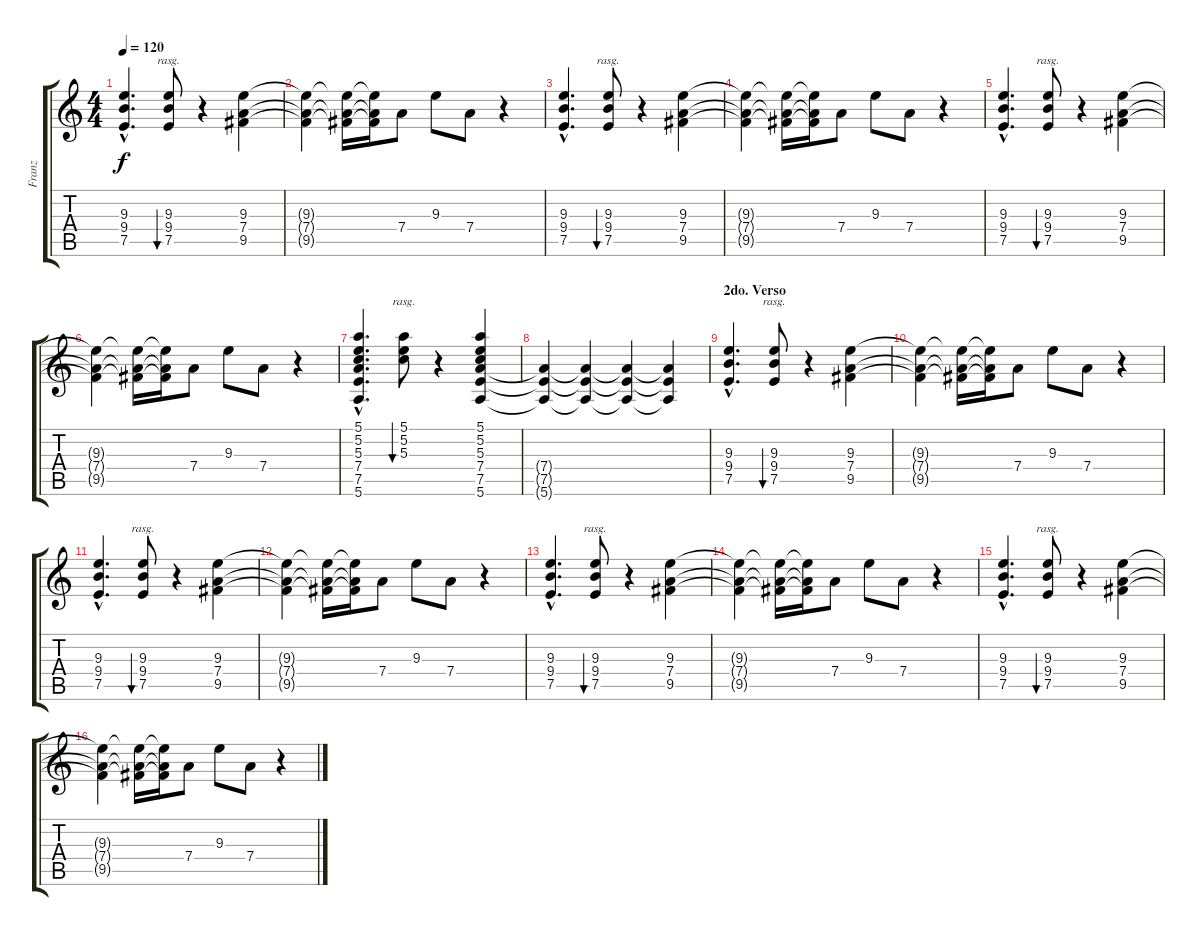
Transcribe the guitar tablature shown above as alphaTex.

\track ("Franz" "Franz") {instrument electricguitarclean}
\staff {score tabs}
\tuning (E4 B3 G3 D3 A2 E2) {hide}
\ts (4 4)
\tempo 120
\clef g2
\ks c
(9.3{hac} 9.4{hac} 7.5{hac}).4{d dy f} (9.3 9.4 7.5).8{bu 60 rasg ii} r.4 (9.3 7.4 9.5).4 |
(9.3{t} 7.4{t} 9.5{t}).4 (9.3{t} 7.4{t} 9.5{t}).16 (9.3{t} 7.4{t} 9.5{t}).16 7.4.8 9.3.8 7.4.8 r.4 |
(9.3{hac} 9.4{hac} 7.5{hac}).4{d} (9.3 9.4 7.5).8{bu 60 rasg ii} r.4 (9.3 7.4 9.5).4 |
(9.3{t} 7.4{t} 9.5{t}).4 (9.3{t} 7.4{t} 9.5{t}).16 (9.3{t} 7.4{t} 9.5{t}).16 7.4.8 9.3.8 7.4.8 r.4 |
(9.3{hac} 9.4{hac} 7.5{hac}).4{d} (9.3 9.4 7.5).8{bu 60 rasg ii} r.4 (9.3 7.4 9.5).4 |
(9.3{t} 7.4{t} 9.5{t}).4 (9.3{t} 7.4{t} 9.5{t}).16 (9.3{t} 7.4{t} 9.5{t}).16 7.4.8 9.3.8 7.4.8 r.4 |
(5.1{hac} 5.2{hac} 5.3{hac} 7.4{hac} 7.5{hac} 5.6{hac}).4{d} (5.1 5.2 5.3).8{bu 60 rasg ii} r.4 (5.1 5.2 5.3 7.4 7.5 5.6).4 |
(7.4{t} 7.5{t} 5.6{t}).4 (7.4{t} 7.5{t} 5.6{t}).4 (7.4{t} 7.5{t} 5.6{t}).4 (7.4{t} 7.5{t} 5.6{t}).4 |
\section ("" "2do. Verso")
(9.3{hac} 9.4{hac} 7.5{hac}).4{d} (9.3 9.4 7.5).8{bu 60 rasg ii} r.4 (9.3 7.4 9.5).4 |
(9.3{t} 7.4{t} 9.5{t}).4 (9.3{t} 7.4{t} 9.5{t}).16 (9.3{t} 7.4{t} 9.5{t}).16 7.4.8 9.3.8 7.4.8 r.4 |
(9.3{hac} 9.4{hac} 7.5{hac}).4{d} (9.3 9.4 7.5).8{bu 60 rasg ii} r.4 (9.3 7.4 9.5).4 |
(9.3{t} 7.4{t} 9.5{t}).4 (9.3{t} 7.4{t} 9.5{t}).16 (9.3{t} 7.4{t} 9.5{t}).16 7.4.8 9.3.8 7.4.8 r.4 |
(9.3{hac} 9.4{hac} 7.5{hac}).4{d} (9.3 9.4 7.5).8{bu 60 rasg ii} r.4 (9.3 7.4 9.5).4 |
(9.3{t} 7.4{t} 9.5{t}).4 (9.3{t} 7.4{t} 9.5{t}).16 (9.3{t} 7.4{t} 9.5{t}).16 7.4.8 9.3.8 7.4.8 r.4 |
(9.3{hac} 9.4{hac} 7.5{hac}).4{d} (9.3 9.4 7.5).8{bu 60 rasg ii} r.4 (9.3 7.4 9.5).4 |
(9.3{t} 7.4{t} 9.5{t}).4 (9.3{t} 7.4{t} 9.5{t}).16 (9.3{t} 7.4{t} 9.5{t}).16 7.4.8 9.3.8 7.4.8 r.4
